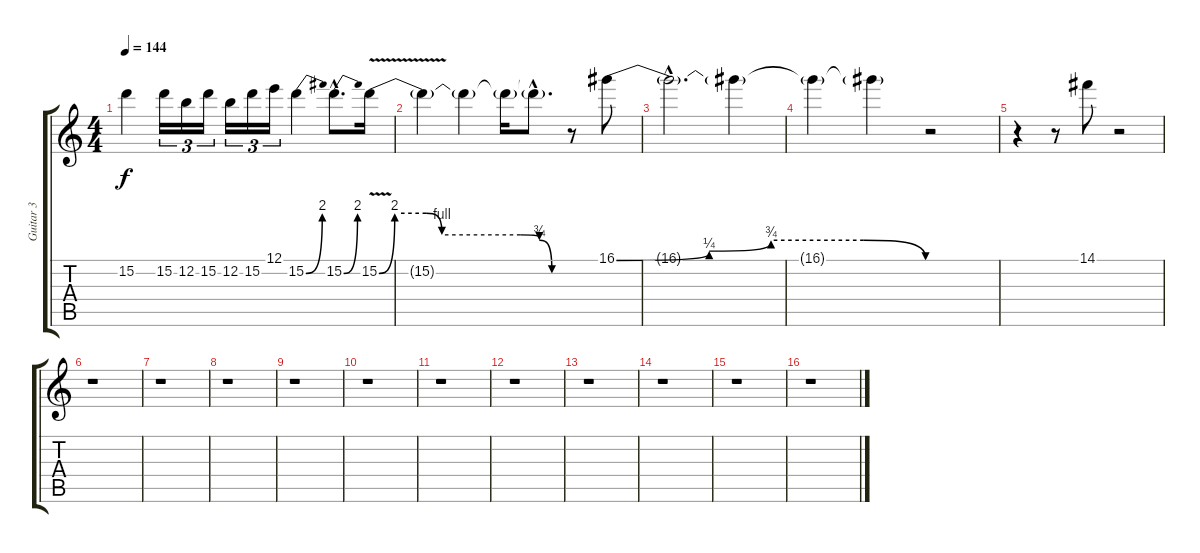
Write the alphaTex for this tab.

\track ("Guitar 3" "Guitar 3") {instrument overdrivenguitar}
\staff {score tabs}
\tuning (E4 B3 G3 D3 A2 E2) {hide}
\ts (4 4)
\tempo 144
\clef g2
\ks c
15.2{t}.4{dy f} 15.2.16{tu (3 2)} 12.2.16{tu (3 2)} 15.2.16{tu (3 2)} 12.2.16{tu (3 2)} 15.2.16{tu (3 2)} 12.1.16{tu (3 2)} 15.2{be (bend 0 0 60 8)}.4 15.2{be (bend 0 0 60 8) hac}.8{d} 15.2{be (custom 0 0 5 8 15 8 20 4 45 4 51 3 55 0 60 0) v}.16 |
15.2{t}.4 15.2{t}.4 15.2{t}.16 15.2{hac t}.8{d} r.8 16.1{be (custom 0 0 18 1 30 3 48 3 60 0)}.8 |
16.1{hac t}.2{d} 16.1{t}.4 |
16.1{t}.4 16.1{t}.4 r.2 |
r.4 r.8 14.1.8 r.2 |
r.1 |
r.1 |
r.1 |
r.1 |
r.1 |
r.1 |
r.1 |
r.1 |
r.1 |
r.1 |
r.1
